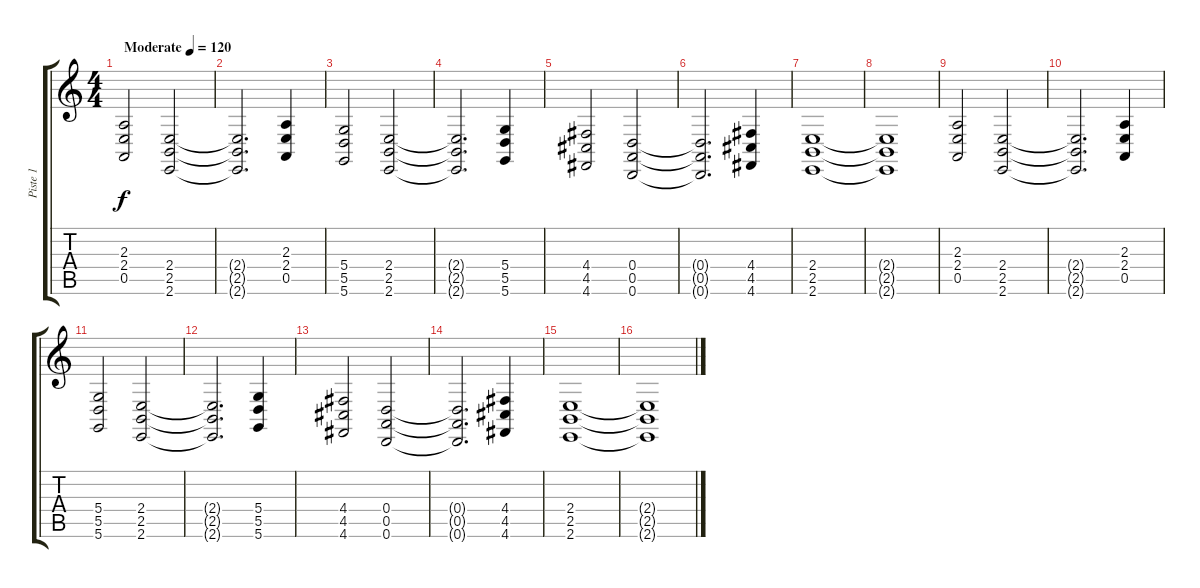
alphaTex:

\track ("Piste 1" "Piste 1") {instrument pad8sweep}
\staff {score tabs}
\tuning (E4 B3 G3 D3 A2 D2) {hide}
\ts (4 4)
\tempo (120 "Moderate")
\clef g2
\ks c
(2.3 2.4 0.5).2{dy f instrument pad8sweep} (2.4 2.5 2.6).2 |
(2.4{t} 2.5{t} 2.6{t}).2{d} (2.3 2.4 0.5).4 |
(5.4 5.5 5.6).2 (2.4 2.5 2.6).2 |
(2.4{t} 2.5{t} 2.6{t}).2{d} (5.4 5.5 5.6).4 |
(4.4 4.5 4.6).2 (0.4 0.5 0.6).2 |
(0.4{t} 0.5{t} 0.6{t}).2{d} (4.4 4.5 4.6).4 |
(2.4 2.5 2.6).1 |
(2.4{t} 2.5{t} 2.6{t}).1 |
(2.3 2.4 0.5).2 (2.4 2.5 2.6).2 |
(2.4{t} 2.5{t} 2.6{t}).2{d} (2.3 2.4 0.5).4 |
(5.4 5.5 5.6).2 (2.4 2.5 2.6).2 |
(2.4{t} 2.5{t} 2.6{t}).2{d} (5.4 5.5 5.6).4 |
(4.4 4.5 4.6).2 (0.4 0.5 0.6).2 |
(0.4{t} 0.5{t} 0.6{t}).2{d} (4.4 4.5 4.6).4 |
(2.4 2.5 2.6).1 |
(2.4{t} 2.5{t} 2.6{t}).1
